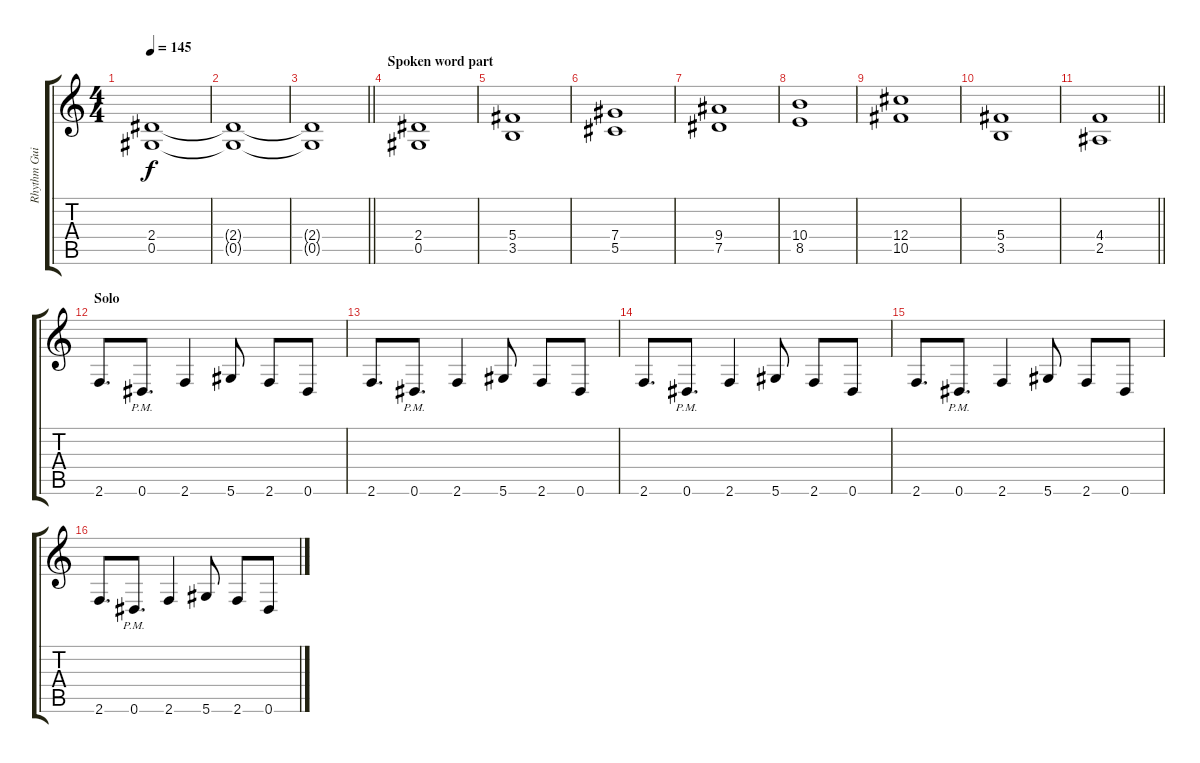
\track ("Rhythm Guitar" "Rhythm Gui") {instrument distortionguitar}
\staff {score tabs}
\tuning (Eb4 Bb3 Gb3 Db3 Ab2 Eb2) {hide}
\ts (4 4)
\tempo 145
\clef g2
\ks c
(2.4{t} 0.5{t}).1{dy f} |
(2.4{t} 0.5{t}).1 |
\barLineRight lightlight
(2.4{t} 0.5{t}).1 |
\section ("" "Spoken word part")
(2.4 0.5).1 |
(5.4 3.5).1 |
(7.4 5.5).1 |
(9.4 7.5).1 |
(10.4 8.5).1 |
(12.4 10.5).1 |
(5.4 3.5).1 |
\barLineRight lightlight
(4.4 2.5).1 |
\section ("" "Solo")
2.6.8{d} 0.6{pm}.8{d} 2.6.4 5.6.8 2.6.8 0.6.8 |
2.6.8{d} 0.6{pm}.8{d} 2.6.4 5.6.8 2.6.8 0.6.8 |
2.6.8{d} 0.6{pm}.8{d} 2.6.4 5.6.8 2.6.8 0.6.8 |
2.6.8{d} 0.6{pm}.8{d} 2.6.4 5.6.8 2.6.8 0.6.8 |
2.6.8{d} 0.6{pm}.8{d} 2.6.4 5.6.8 2.6.8 0.6.8
